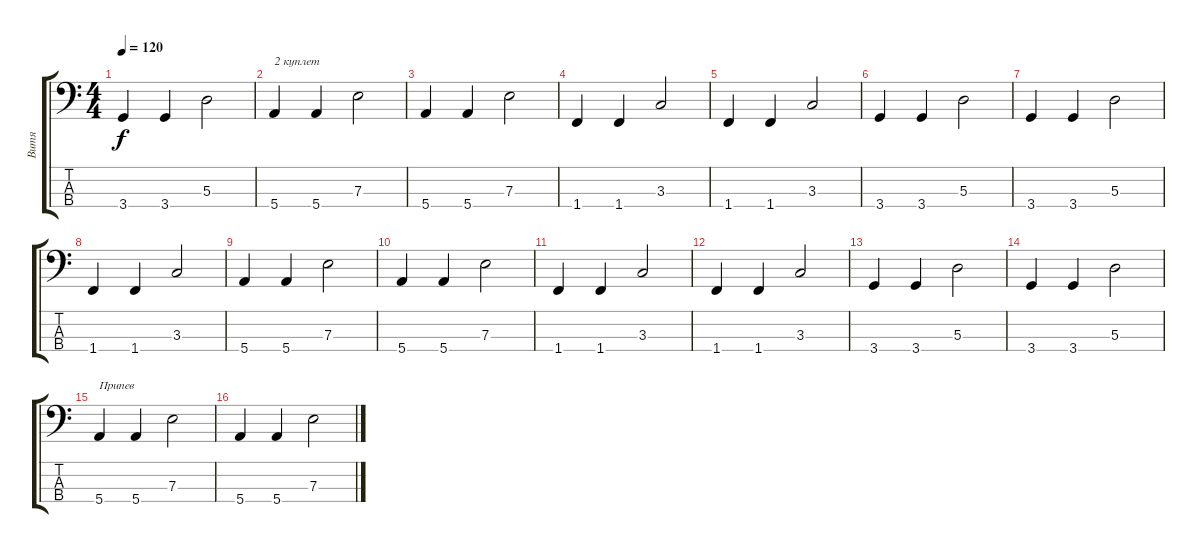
\track ("Витя" "Витя") {instrument electricbassfinger}
\staff {score tabs}
\tuning (G2 D2 A1 E1) {hide}
\ts (4 4)
\tempo 120
\clef f4
\ks c
3.4.4{dy f} 3.4.4 5.3.2 |
5.4.4{txt "2 куплет"} 5.4.4 7.3.2 |
5.4.4 5.4.4 7.3.2 |
1.4.4 1.4.4 3.3.2 |
1.4.4 1.4.4 3.3.2 |
3.4.4 3.4.4 5.3.2 |
3.4.4 3.4.4 5.3.2 |
1.4.4 1.4.4 3.3.2 |
5.4.4 5.4.4 7.3.2 |
5.4.4 5.4.4 7.3.2 |
1.4.4 1.4.4 3.3.2 |
1.4.4 1.4.4 3.3.2 |
3.4.4 3.4.4 5.3.2 |
3.4.4 3.4.4 5.3.2 |
5.4.4{txt "Припев"} 5.4.4 7.3.2 |
5.4.4 5.4.4 7.3.2
